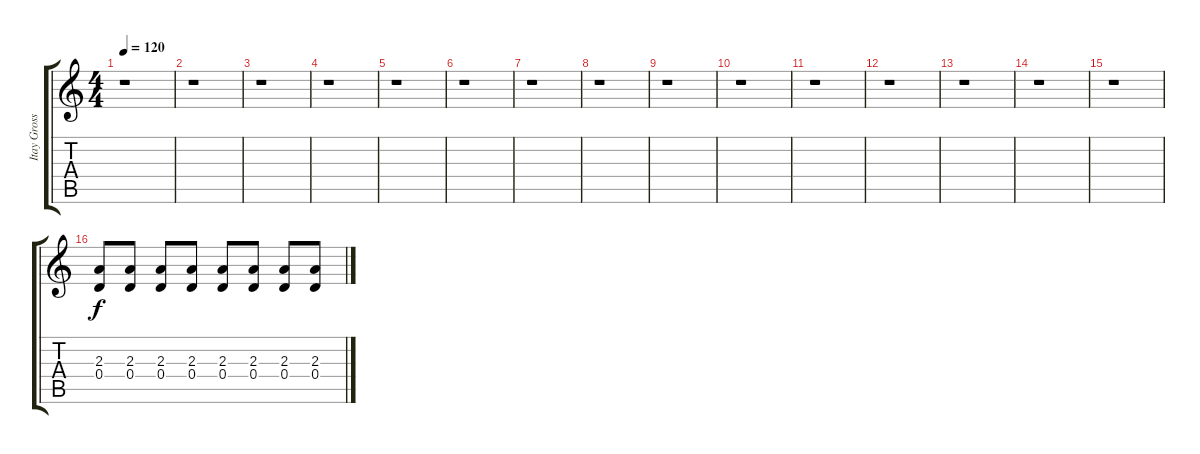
\track ("Itay Gross" "Itay Gross") {instrument overdrivenguitar}
\staff {score tabs}
\tuning (E4 B3 G3 D3 A2 E2) {hide}
\ts (4 4)
\tempo 120
\clef g2
\ks c
r.1{dy f instrument overdrivenguitar} |
r.1 |
r.1 |
r.1 |
r.1 |
r.1 |
r.1 |
r.1 |
r.1 |
r.1 |
r.1 |
r.1 |
r.1 |
r.1 |
r.1 |
(2.3 0.4).8 (2.3 0.4).8 (2.3 0.4).8 (2.3 0.4).8 (2.3 0.4).8 (2.3 0.4).8 (2.3 0.4).8 (2.3 0.4).8
